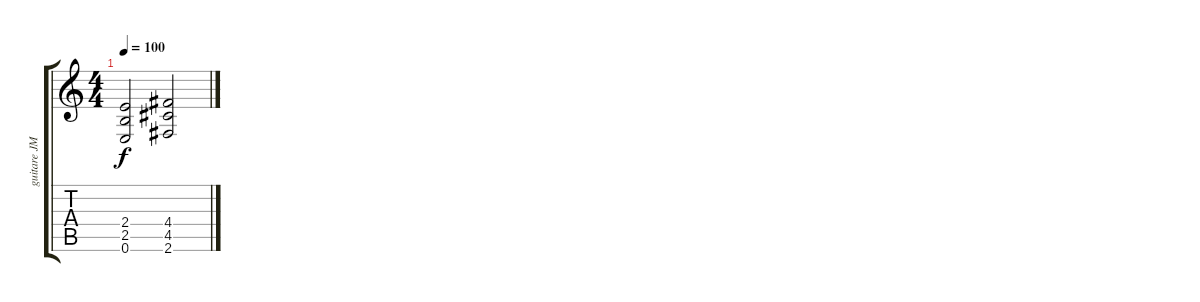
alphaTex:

\track ("guitare JMmay" "guitare JM") {instrument overdrivenguitar}
\staff {score tabs}
\tuning (E4 B3 G3 D3 A2 E2) {hide}
\ts (4 4)
\tempo 100
\clef g2
\ks c
(2.4 2.5 0.6).2{dy f} (4.4 4.5 2.6).2
